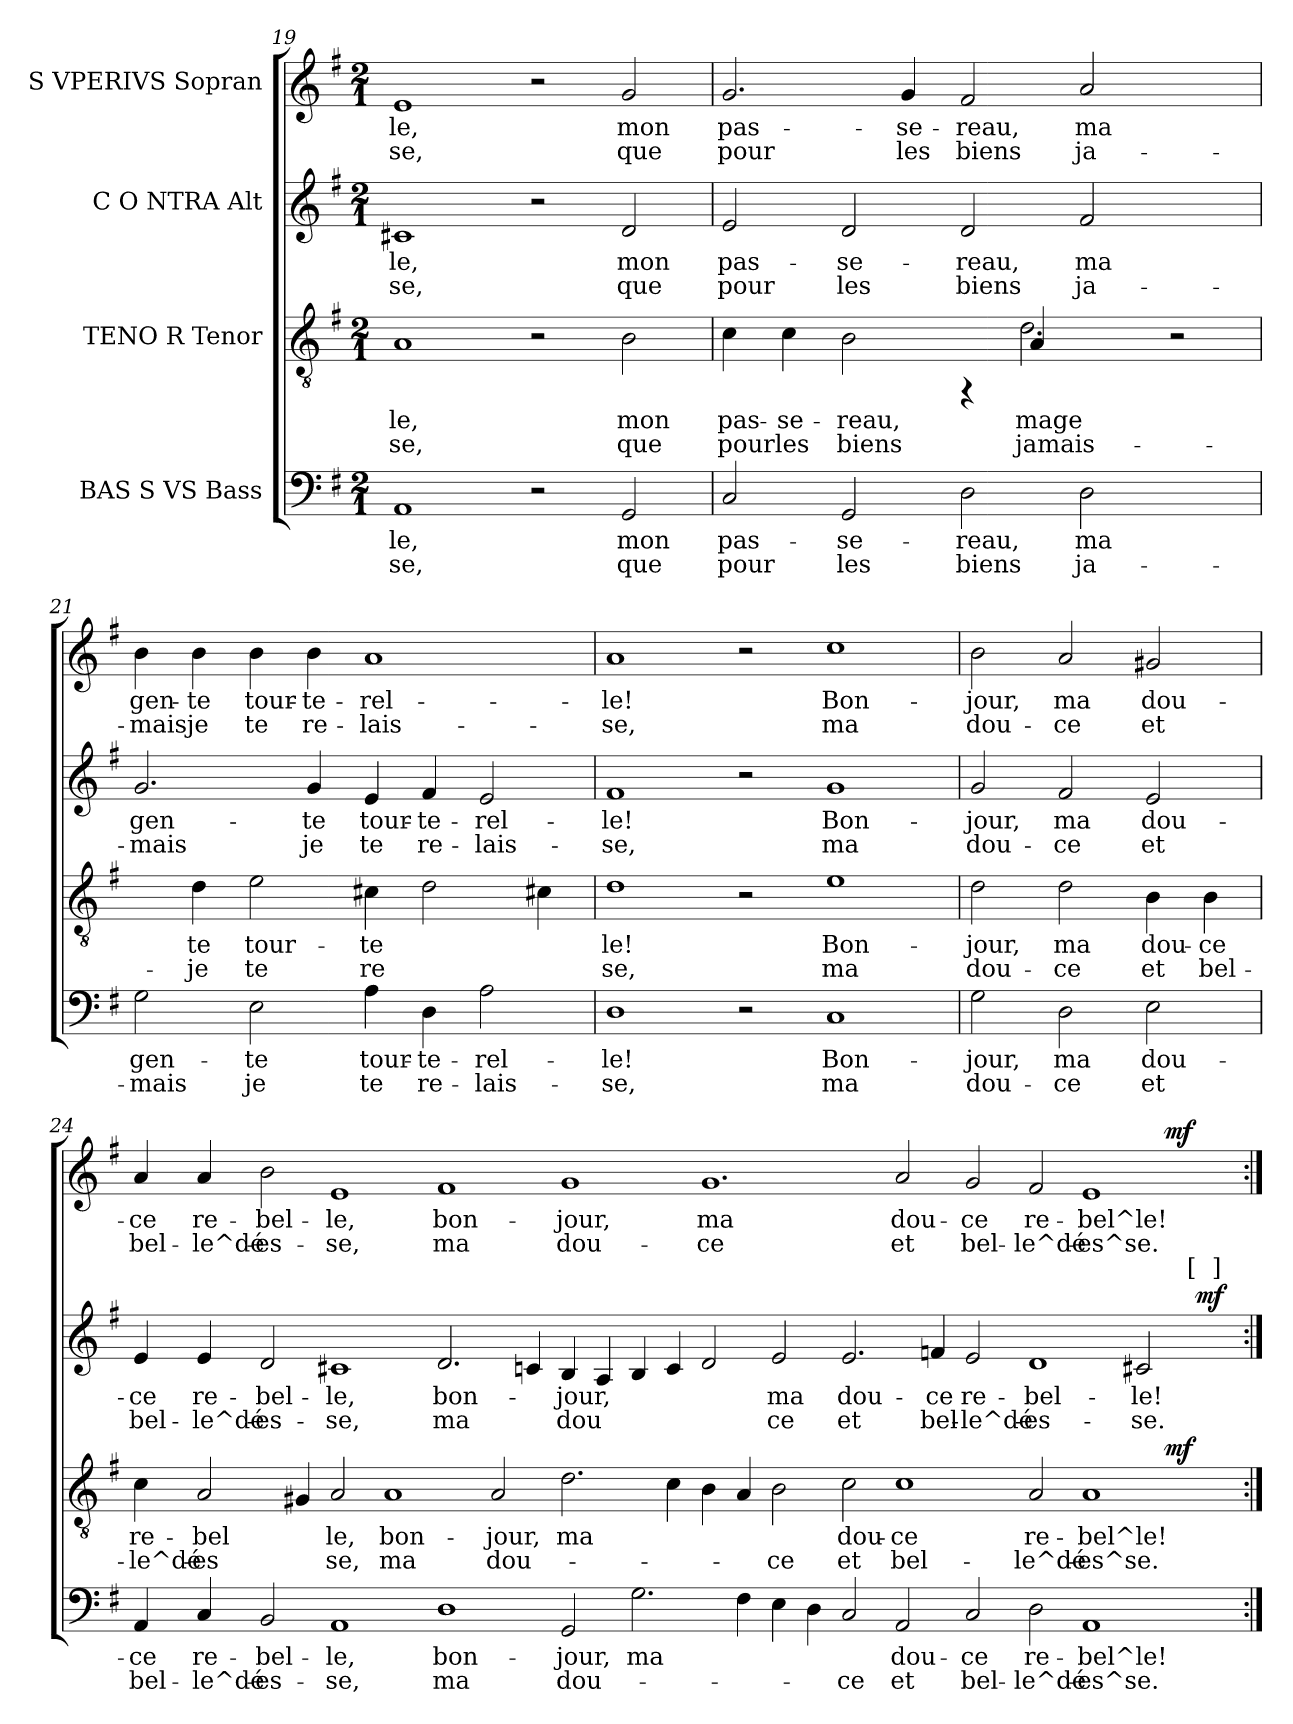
**kern	**text	**text	**kern	**text	**text	**dynam	**kern	**text	**text	**dynam	**kern	**text	**text	**dynam
*part4	*part4	*part4	*part3	*part3	*part3	*part3	*part2	*part2	*part2	*part2	*part1	*part1	*part1	*part1
*staff4	*staff4	*staff4	*staff3	*staff3	*staff3	*staff3	*staff2	*staff2	*staff2	*staff2	*staff1	*staff1	*staff1	*staff1
*I"BAS S VS  Bass	*	*	*I"TENO R  Tenor	*	*	*	*I"C O NTRA  Alt	*	*	*	*I"S VPERIVS  Sopran	*	*	*
!!LO:LB:g=z
*clefF4	*	*	*clefGv2	*	*	*	*clefG2	*	*	*	*clefG2	*	*	*
*	*	*	*	*	*	*	*	*	*	*	*ITrd-3c-5	*	*	*
*k[f#]	*	*	*k[f#]	*	*	*	*k[f#]	*	*	*	*k[]	*	*	*
*G:	*	*	*G:	*	*	*	*G:	*	*	*	*C:	*	*	*
*M2/1	*	*	*M2/1	*	*	*	*M2/1	*	*	*	*M2/1	*	*	*
=19	=19	=19	=19	=19	=19	=19	=19	=19	=19	=19	=19	=19	=19	=19
!	!LO:LY:b:cj	!LO:LY:b:cj	!	!LO:LY:b:cj	!LO:LY:b:cj	!	!	!LO:LY:b:cj	!LO:LY:b:cj	!	!	!LO:LY:b:cj	!LO:LY:b:cj	!
1AA	-le,	se,	1A	-le,	se,	.	1c#X	-le,	se,	.	1a	-le,	se,	.
2r	.	.	2r	.	.	.	2r	.	.	.	2r	.	.	.
!	!LO:LY:b:cj	!LO:LY:b:cj	!	!LO:LY:b:cj	!LO:LY:b:cj	!	!	!LO:LY:b:cj	!LO:LY:b:cj	!	!	!LO:LY:b:cj	!LO:LY:b:cj	!
2GG/	mon	que	2B\	mon	que	.	2d/	mon	que	.	2cc/	mon	que	.
=20	=20	=20	=20	=20	=20	=20	=20	=20	=20	=20	=20	=20	=20	=20
!	!LO:LY:b:cj	!LO:LY:b:cj	!	!LO:LY:b:cj	!LO:LY:b:cj	!	!	!LO:LY:b:cj	!LO:LY:b:cj	!	!	!LO:LY:b:cj	!LO:LY:b:cj	!
*	*	*	*^	*	*	*	*	*	*	*	*	*	*	*
2C/	pas-	-pour	4c\	4ryy	pas-	-pourles	.	2e/	pas-	-pour	.	2.cc/	pas-	-pour	.
!	!	!	!	!	!LO:LY:b:cj	!LO:LY:b:cj	!	!	!	!	!	!	!	!	!
*	*	*	*v	*v	*	*	*	*	*	*	*	*	*	*	*
.	.	.	4c\	se-	-	.	.	.	.	.	.	.	.	.
!	!LO:LY:b:cj	!LO:LY:b:cj	!	!LO:LY:b:cj	!LO:LY:b:cj	!	!	!LO:LY:b:cj	!LO:LY:b:cj	!	!	!	!	!
2GG/	se-	-les	2B\	reau,	biens	.	2d/	se-	-les	.	.	.	.	.
!	!	!	!	!	!	!	!	!	!	!	!	!LO:LY:b:cj	!LO:LY:b:cj	!
.	.	.	.	.	.	.	.	.	.	.	4cc/	se-	-les	.
!	!LO:LY:b:cj	!LO:LY:b:cj	!	!	!	!	!	!LO:LY:b:cj	!LO:LY:b:cj	!	!	!LO:LY:b:cj	!LO:LY:b:cj	!
2D\	reau,	biens	4rFF	.	.	.	2d/	reau,	biens	.	2b/	reau,	biens	.
*	*	*	*^	*	*	*	*	*	*	*	*	*	*	*
!	!	!	!	!	!LO:LY:b:cj	!LO:LY:b:cj	!	!	!	!	!	!	!	!	!
.	.	.	2.d\	4A/	mage	jamais-	.	.	.	.	.	.	.	.	.
!	!LO:LY:b:cj	!LO:LY:b:cj	!	!	!	!	!	!	!LO:LY:b:cj	!LO:LY:b:cj	!	!	!LO:LY:b:cj	!LO:LY:b:cj	!
2D\	ma	ja-	.	1ryy	.	.	.	2f#/	ma	ja-	.	2dd/	ma	ja-	.
2ryy	.	.	2r	.	.	.	.	2ryy	.	.	.	2ryy	.	.	.
*	*	*	*v	*v	*	*	*	*	*	*	*	*	*	*	*
=21	=21	=21	=21	=21	=21	=21	=21	=21	=21	=21	=21	=21	=21	=21
!	!LO:LY:b:cj	!LO:LY:b:cj	!	!	!	!	!	!LO:LY:b:cj	!LO:LY:b:cj	!	!	!LO:LY:b:cj	!LO:LY:b:cj	!
2G\	-gen-	-mais	4ryy	.	.	.	2.g/	-gen-	-mais	.	4ee\	-gen-	-mais	.
!	!	!	!	!LO:LY:b:cj	!LO:LY:b:cj	!	!	!	!	!	!	!LO:LY:b:cj	!LO:LY:b:cj	!
.	.	.	4d\	-te	je	.	.	.	.	.	4ee\	te	je	.
!	!LO:LY:b:cj	!LO:LY:b:cj	!	!LO:LY:b:cj	!LO:LY:b:cj	!	!	!	!	!	!	!LO:LY:b:cj	!LO:LY:b:cj	!
2E\	te	je	2e\	tour-	-te	.	.	.	.	.	4ee\	tour-	-te	.
!	!	!	!	!	!	!	!	!LO:LY:b:cj	!LO:LY:b:cj	!	!	!LO:LY:b:cj	!LO:LY:b:cj	!
.	.	.	.	.	.	.	4g/	te	je	.	4ee\	te-	-re-	.
!	!LO:LY:b:cj	!LO:LY:b:cj	!	!LO:LY:b:cj	!LO:LY:b:cj	!	!	!LO:LY:b:cj	!LO:LY:b:cj	!	!	!LO:LY:b:cj	!LO:LY:b:cj	!
4A\	tour-	-te	4c#X\	te-	-re-	.	4e/	tour-	-te	.	1dd	-rel-	-lais-	.
!	!LO:LY:b:cj	!LO:LY:b:cj	!	!	!	!	!	!LO:LY:b:cj	!LO:LY:b:cj	!	!	!	!	!
4D\	te-	-re-	2d\	.	.	.	4f#/	te-	-re-	.	.	.	.	.
!	!LO:LY:b:cj	!LO:LY:b:cj	!	!	!	!	!	!LO:LY:b:cj	!LO:LY:b:cj	!	!	!	!	!
2A\	-rel-	-lais-	.	.	.	.	2e/	-rel-	-lais-	.	.	.	.	.
!	!	!	!	!LO:LY:b:cj	!LO:LY:b:cj	!	!	!	!	!	!	!	!	!
.	.	.	4c#X\	--	--	.	.	.	.	.	.	.	.	.
=22	=22	=22	=22	=22	=22	=22	=22	=22	=22	=22	=22	=22	=22	=22
!	!LO:LY:b:cj	!LO:LY:b:cj	!	!LO:LY:b:cj	!LO:LY:b:cj	!	!	!LO:LY:b:cj	!LO:LY:b:cj	!	!	!LO:LY:b:cj	!LO:LY:b:cj	!
1D	-le!	se,	1d	-le!	se,	.	1f#	-le!	se,	.	1dd	-le!	se,	.
2r	.	.	2r	.	.	.	2r	.	.	.	2r	.	.	.
!	!LO:LY:b:cj	!LO:LY:b:cj	!	!LO:LY:b:cj	!LO:LY:b:cj	!	!	!LO:LY:b:cj	!LO:LY:b:cj	!	!	!LO:LY:b:cj	!LO:LY:b:cj	!
1C	Bon-	-ma	1e	Bon-	-ma	.	1g	Bon-	-ma	.	1ff	Bon-	-ma	.
=23	=23	=23	=23	=23	=23	=23	=23	=23	=23	=23	=23	=23	=23	=23
!	!LO:LY:b:cj	!LO:LY:b:cj	!	!LO:LY:b:cj	!LO:LY:b:cj	!	!	!LO:LY:b:cj	!LO:LY:b:cj	!	!	!LO:LY:b:cj	!LO:LY:b:cj	!
2G\	jour,	dou-	2d\	jour,	dou-	.	2g/	jour,	dou-	.	2ee\	jour,	dou-	.
!	!LO:LY:b:cj	!LO:LY:b:cj	!	!LO:LY:b:cj	!LO:LY:b:cj	!	!	!LO:LY:b:cj	!LO:LY:b:cj	!	!	!LO:LY:b:cj	!LO:LY:b:cj	!
2D\	-ma	ce	2d\	-ma	ce	.	2f#/	-ma	ce	.	2dd/	-ma	ce	.
!	!LO:LY:b:cj	!LO:LY:b:cj	!	!LO:LY:b:cj	!LO:LY:b:cj	!	!	!LO:LY:b:cj	!LO:LY:b:cj	!	!	!LO:LY:b:cj	!LO:LY:b:cj	!
2E\	dou-	-et	4B\	dou-	-et	.	2e/	dou-	-et	.	2cc#X/	dou-	-et	.
!	!	!	!	!LO:LY:b:cj	!LO:LY:b:cj	!	!	!	!	!	!	!	!	!
.	.	.	4B\	ce	bel-	.	.	.	.	.	.	.	.	.
!!LO:PB:g=z
=24	=24	=24	=24	=24	=24	=24	=24	=24	=24	=24	=24	=24	=24	=24
!	!LO:LY:b:cj	!LO:LY:b:cj	!	!LO:LY:b:cj	!LO:LY:b:cj	!	!	!LO:LY:b:cj	!LO:LY:b:cj	!	!	!LO:LY:b:cj	!LO:LY:b:cj	!
*	*	*	*^	*	*	*	*^	*	*	*	*^	*	*	*
*	*	*	*	*	*	*	*	*	*^	*	*	*	*	*	*	*	*
4AA/	ce	bel-	4c\	1ryy	-re-	-le^dé-	.	4e/	1ryy	1ryy	ce	bel-	.	4dd/	1ryy	ce	bel-	.
!	!LO:LY:b:cj	!LO:LY:b:cj	!	!	!LO:LY:b:cj	!LO:LY:b:cj	!	!	!	!	!LO:LY:b:cj	!LO:LY:b:cj	!	!	!	!LO:LY:b:cj	!LO:LY:b:cj	!
4C/	-re-	-le^dé-	2A/	.	-bel-	-es-	.	4e/	.	.	-re-	-le^dé-	.	4dd/	.	-re-	-le^dé-	.
!	!LO:LY:b:cj	!LO:LY:b:cj	!	!	!	!	!	!	!	!	!LO:LY:b:cj	!LO:LY:b:cj	!	!	!	!LO:LY:b:cj	!LO:LY:b:cj	!
2BB/	-bel-	-es-	.	.	.	.	.	2d/	.	.	-bel-	-es-	.	2ee\	.	-bel-	-es-	.
!	!	!	!	!	!LO:LY:b:cj	!LO:LY:b:cj	!	!	!	!	!	!	!	!	!	!	!	!
.	.	.	4G#/	.	--	-	.	.	.	.	.	.	.	.	.	.	.	.
!	!LO:LY:b:cj	!LO:LY:b:cj	!	!	!LO:LY:b:cj	!LO:LY:b:cj	!	!	!	!	!LO:LY:b:cj	!LO:LY:b:cj	!	!	!	!LO:LY:b:cj	!LO:LY:b:cj	!
1AA	-le,	se,	2A/	1ryy	le,	se,	.	1c#X	1ryy	1ryy	-le,	se,	.	1a	1ryy	-le,	se,	.
!	!	!	!	!	!LO:LY:b:cj	!LO:LY:b:cj	!	!	!	!	!	!	!	!	!	!	!	!
.	.	.	1A	.	bon-	-ma	.	.	.	.	.	.	.	.	.	.	.	.
!	!LO:LY:b:cj	!LO:LY:b:cj	!	!	!	!	!	!	!	!	!LO:LY:b:cj	!LO:LY:b:cj	!	!	!	!LO:LY:b:cj	!LO:LY:b:cj	!
1D	bon-	-ma	.	1ryy	.	.	.	2.d/	1ryy	1ryy	bon-	-ma	.	1b	1ryy	bon-	-ma	.
!	!	!	!	!	!LO:LY:b:cj	!LO:LY:b:cj	!	!	!	!	!	!	!	!	!	!	!	!
.	.	.	2A/	.	jour,	dou-	.	.	.	.	.	.	.	.	.	.	.	.
!	!	!	!	!	!	!	!	!	!	!	!LO:LY:b:cj	!LO:LY:b:cj	!	!	!	!	!	!
.	.	.	.	.	.	.	.	4cn/	.	.	.	.	.	.	.	.	.	.
!	!LO:LY:b:cj	!LO:LY:b:cj	!	!	!LO:LY:b:cj	!LO:LY:b:cj	!	!	!	!	!LO:LY:b:cj	!LO:LY:b:cj	!	!	!	!LO:LY:b:cj	!LO:LY:b:cj	!
2GG/	jour,	dou-	2.d\	1ryy	-ma	.	.	4B/	1ryy	1ryy	jour,	dou-	.	1cc	1ryy	jour,	dou-	.
!	!	!	!	!	!	!	!	!	!	!	!LO:LY:b:cj	!LO:LY:b:cj	!	!	!	!	!	!
.	.	.	.	.	.	.	.	4A/	.	.	--	-	.	.	.	.	.	.
!	!LO:LY:b:cj	!LO:LY:b:cj	!	!	!	!	!	!	!	!	!LO:LY:b:cj	!LO:LY:b:cj	!	!	!	!	!	!
2.G\	-ma	.	.	.	.	.	.	4B/	.	.	-	-	.	.	.	.	.	.
!	!	!	!	!	!LO:LY:b:cj	!LO:LY:b:cj	!	!	!	!	!LO:LY:b:cj	!LO:LY:b:cj	!	!	!	!	!	!
.	.	.	4c\	.	.	.	.	4c/	.	.	-	-	.	.	.	.	.	.
!	!	!	!	!	!LO:LY:b:cj	!LO:LY:b:cj	!	!	!	!	!LO:LY:b:cj	!LO:LY:b:cj	!	!	!	!LO:LY:b:cj	!LO:LY:b:cj	!
.	.	.	4B\	1ryy	.	.	.	2d/	1ryy	1ryy	-	-	.	1.cc	1ryy	-ma	ce	.
!	!LO:LY:b:cj	!LO:LY:b:cj	!	!	!LO:LY:b:cj	!LO:LY:b:cj	!	!	!	!	!	!	!	!	!	!	!	!
4F#\	.	.	4A/	.	.	.	.	.	.	.	.	.	.	.	.	.	.	.
!	!LO:LY:b:cj	!LO:LY:b:cj	!	!	!LO:LY:b:cj	!LO:LY:b:cj	!	!	!	!	!LO:LY:b:cj	!LO:LY:b:cj	!	!	!	!	!	!
4E\	.	.	2B\	.	.	ce	.	2e/	.	.	ma	ce	.	.	.	.	.	.
!	!LO:LY:b:cj	!LO:LY:b:cj	!	!	!	!	!	!	!	!	!	!	!	!	!	!	!	!
4D\	.	.	.	.	.	.	.	.	.	.	.	.	.	.	.	.	.	.
!	!LO:LY:b:cj	!LO:LY:b:cj	!	!	!LO:LY:b:cj	!LO:LY:b:cj	!	!	!	!	!LO:LY:b:cj	!LO:LY:b:cj	!	!	!	!	!	!
2C/	.	ce	2c\	1ryy	dou-	-et	.	2.e/	1ryy	1ryy	dou-	-et	.	.	1ryy	.	.	.
!	!LO:LY:b:cj	!LO:LY:b:cj	!	!	!LO:LY:b:cj	!LO:LY:b:cj	!	!	!	!	!	!	!	!	!	!LO:LY:b:cj	!LO:LY:b:cj	!
2AA/	dou-	-et	1c	.	ce	bel-	.	.	.	.	.	.	.	2dd/	.	dou-	-et	.
!	!	!	!	!	!	!	!	!	!	!	!LO:LY:b:cj	!LO:LY:b:cj	!	!	!	!	!	!
.	.	.	.	.	.	.	.	4f/	.	.	ce	bel-	.	.	.	.	.	.
!	!LO:LY:b:cj	!LO:LY:b:cj	!	!	!	!	!	!	!	!	!LO:LY:b:cj	!LO:LY:b:cj	!	!	!	!LO:LY:b:cj	!LO:LY:b:cj	!
2C/	ce	bel-	.	1ryy	.	.	.	2e/	1ryy	1ryy	-re-	-le^dé-	.	2cc/	1ryy	ce	bel-	.
!	!LO:LY:b:cj	!LO:LY:b:cj	!	!	!LO:LY:b:cj	!LO:LY:b:cj	!	!	!	!	!LO:LY:b:cj	!LO:LY:b:cj	!	!	!	!LO:LY:b:cj	!LO:LY:b:cj	!
2D\	-re-	-le^dé-	2A/	.	-re-	-le^dé-	.	1d	.	.	-bel-	-es-	.	2b/	.	-re-	-le^dé-	.
!	!LO:LY:b:cj	!LO:LY:b:cj	!	!	!LO:LY:b:cj	!LO:LY:b:cj	!	!	!	!	!	!	!	!	!	!LO:LY:b:cj	!LO:LY:b:cj	!
1AA	-bel^le!-	-es^se.-	1A	2ryy	-bel^le!-	-es^se.-	.	.	2ryy	2ryy	.	.	.	1a	2ryy	-bel^le!-	-es^se.-	.
!	!	!	!	!	!	!	!	!	!	!	!LO:LY:b:cj	!LO:LY:b:cj	!	!	!	!	!	!
.	.	.	.	8ryy	.	.	.	2c#/	4ryy	4ryy	-le!	se.	.	.	8ryy	.	.	.
.	.	.	.	64ryy	.	.	.	.	.	.	.	.	.	.	64ryy	.	.	.
!	!	!	!	!	!	!	!LO:DY:b	!	!	!	!	!	!	!	!	!	!	!LO:DY:b
.	.	.	.	4ryy	.	.	mf	.	.	.	.	.	.	.	4ryy	.	.	mf
!	!	!	!	!	!	!	!	!	!LO:TX:a:t=[	!	!	!	!	!	!	!	!	!
.	.	.	.	.	.	.	.	.	32ryy	16.ryy	.	.	.	.	.	.	.	.
!	!	!	!	!	!	!	!	!	!	!	!	!	!LO:DY:b	!	!	!	!	!
.	.	.	.	.	.	.	.	.	8..ryy	.	.	.	mf	.	.	.	.	.
!	!	!	!	!	!	!	!	!	!	!LO:TX:a:t=]	!	!	!	!	!	!	!	!
.	.	.	.	.	.	.	.	.	.	8ryy	.	.	.	.	.	.	.	.
.	.	.	.	16..ryy	.	.	.	.	.	.	.	.	.	.	16..ryy	.	.	.
.	.	.	.	.	.	.	.	.	.	32ryy	.	.	.	.	.	.	.	.
*	*	*	*v	*v	*	*	*	*	*	*	*	*	*	*v	*v	*	*	*
*	*	*	*	*	*	*	*v	*v	*v	*	*	*	*	*	*	*
=:|!	=:|!	=:|!	=:|!	=:|!	=:|!	=:|!	=:|!	=:|!	=:|!	=:|!	=:|!	=:|!	=:|!	=:|!
*-	*-	*-	*-	*-	*-	*-	*-	*-	*-	*-	*-	*-	*-	*-
